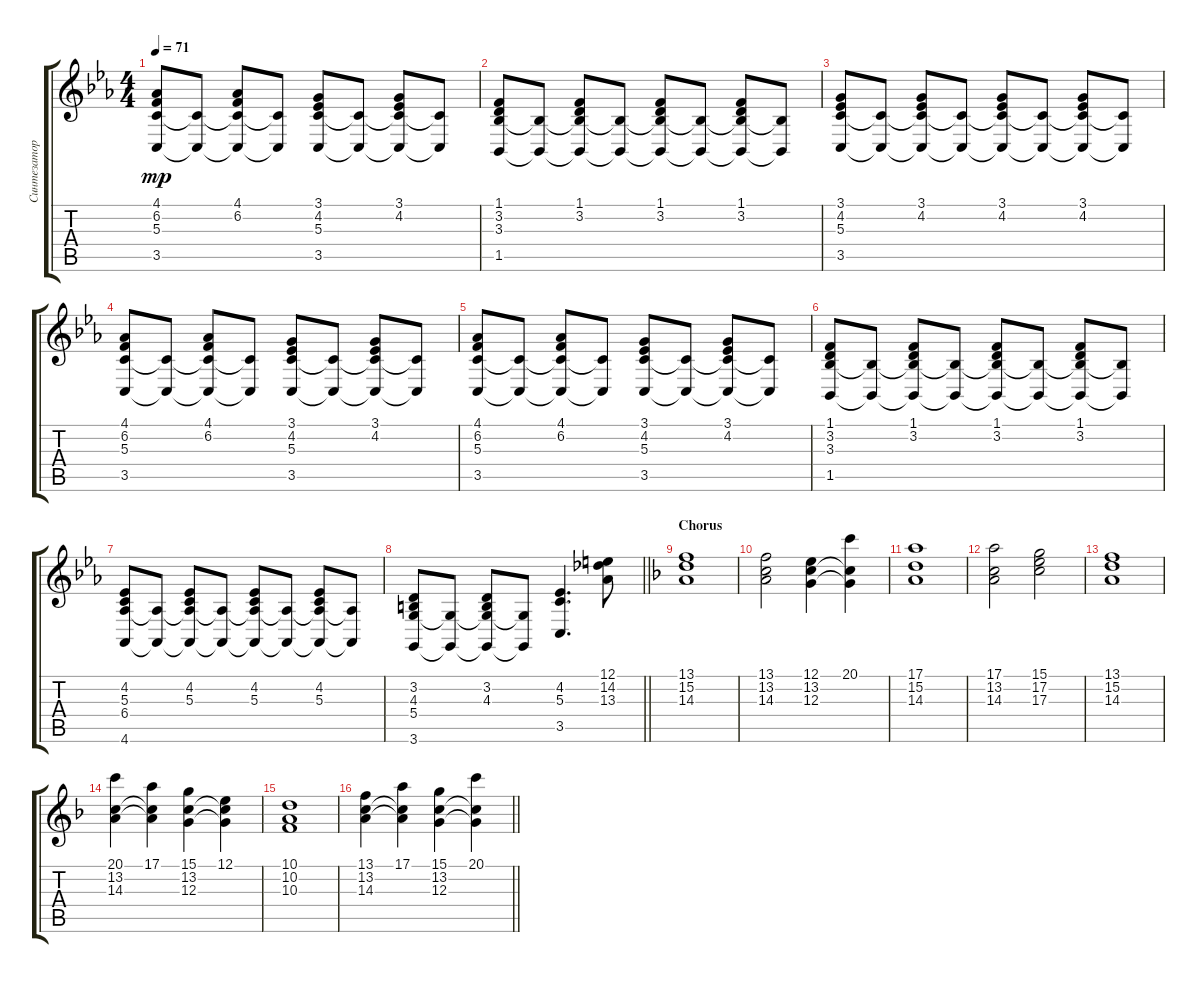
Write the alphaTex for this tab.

\track ("Синтезатор" "Синтезатор") {instrument stringensemble1}
\staff {score tabs}
\tuning (E4 B3 G3 D3 A2 E2) {hide}
\ts (4 4)
\tempo 71
\clef g2
\ks cminor
(4.1 6.2 5.3 3.5).8{dy mp} (5.3{t} 3.5{t}).8 (4.1 6.2 5.3{t} 3.5{t}).8 (5.3{t} 3.5{t}).8 (3.1 4.2 5.3 3.5).8 (5.3{t} 3.5{t}).8 (3.1 4.2 5.3{t} 3.5{t}).8 (5.3{t} 3.5{t}).8 |
(1.1 3.2 3.3 1.5).8 (3.3{t} 1.5{t}).8 (1.1 3.2 3.3{t} 1.5{t}).8 (3.3{t} 1.5{t}).8 (1.1 3.2 3.3{t} 1.5{t}).8 (3.3{t} 1.5{t}).8 (1.1 3.2 3.3{t} 1.5{t}).8 (3.3{t} 1.5{t}).8 |
(3.1 4.2 5.3 3.5).8 (5.3{t} 3.5{t}).8 (3.1 4.2 5.3{t} 3.5{t}).8 (5.3{t} 3.5{t}).8 (3.1 4.2 5.3{t} 3.5{t}).8 (5.3{t} 3.5{t}).8 (3.1 4.2 5.3{t} 3.5{t}).8 (5.3{t} 3.5{t}).8 |
(4.1 6.2 5.3 3.5).8 (5.3{t} 3.5{t}).8 (4.1 6.2 5.3{t} 3.5{t}).8 (5.3{t} 3.5{t}).8 (3.1 4.2 5.3 3.5).8 (5.3{t} 3.5{t}).8 (3.1 4.2 5.3{t} 3.5{t}).8 (5.3{t} 3.5{t}).8 |
(4.1 6.2 5.3 3.5).8 (5.3{t} 3.5{t}).8 (4.1 6.2 5.3{t} 3.5{t}).8 (5.3{t} 3.5{t}).8 (3.1 4.2 5.3 3.5).8 (5.3{t} 3.5{t}).8 (3.1 4.2 5.3{t} 3.5{t}).8 (5.3{t} 3.5{t}).8 |
(1.1 3.2 3.3 1.5).8 (3.3{t} 1.5{t}).8 (1.1 3.2 3.3{t} 1.5{t}).8 (3.3{t} 1.5{t}).8 (1.1 3.2 3.3{t} 1.5{t}).8 (3.3{t} 1.5{t}).8 (1.1 3.2 3.3{t} 1.5{t}).8 (3.3{t} 1.5{t}).8 |
(4.2 5.3 6.4 4.6).8 (6.4{t} 4.6{t}).8 (4.2 5.3 6.4{t} 4.6{t}).8 (6.4{t} 4.6{t}).8 (4.2 5.3 6.4{t} 4.6{t}).8 (6.4{t} 4.6{t}).8 (4.2 5.3 6.4{t} 4.6{t}).8 (6.4{t} 4.6{t}).8 |
\barLineRight lightlight
(3.2 4.3 5.4 3.6).8 (5.4{t} 3.6{t}).8 (3.2 4.3 5.4{t} 3.6{t}).8 (5.4{t} 3.6{t}).8 (4.2 5.3 3.5).4{d} (12.1 14.2 13.3).8 |
\section ("" "Chorus")
\ks dminor
(13.1 15.2 14.3).1 |
(13.1 13.2 14.3).2 (12.1 13.2 12.3).4 (20.1 13.2{t} 12.3{t}).4 |
(17.1 15.2 14.3).1 |
(17.1 13.2 14.3).2 (15.1 17.2 17.3).2 |
(13.1 15.2 14.3).1 |
(20.1 13.2 14.3).4 (17.1 13.2{t} 14.3{t}).4 (15.1 13.2 12.3).4 (12.1 13.2{t} 12.3{t}).4 |
(10.1 10.2 10.3).1 |
\barLineRight lightlight
(13.1 13.2 14.3).4 (17.1 13.2{t} 14.3{t}).4 (15.1 13.2 12.3).4 (20.1 13.2{t} 12.3{t}).4
